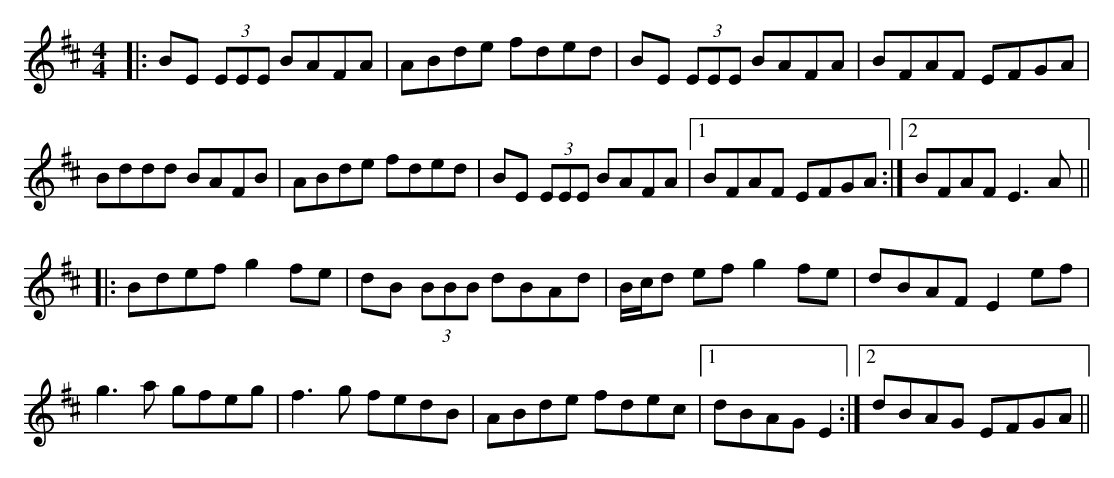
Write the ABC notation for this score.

X:1
M:4/4
K:Edor
|:BE (3EEE BAFA|ABde fded|BE (3EEE BAFA|BFAF EFGA|
Bddd BAFB|ABde fded|BE (3EEE BAFA|1 BFAF EFGA:|2 BFAF E3A||
|:Bdef g2fe|dB (3BBB dBAd| B/c/d efg2fe| dBAF E2 ef|
 g3a gfeg|f3g fedB|ABde fdec|1 dBAG E2:|2 dBAG EFGA||
